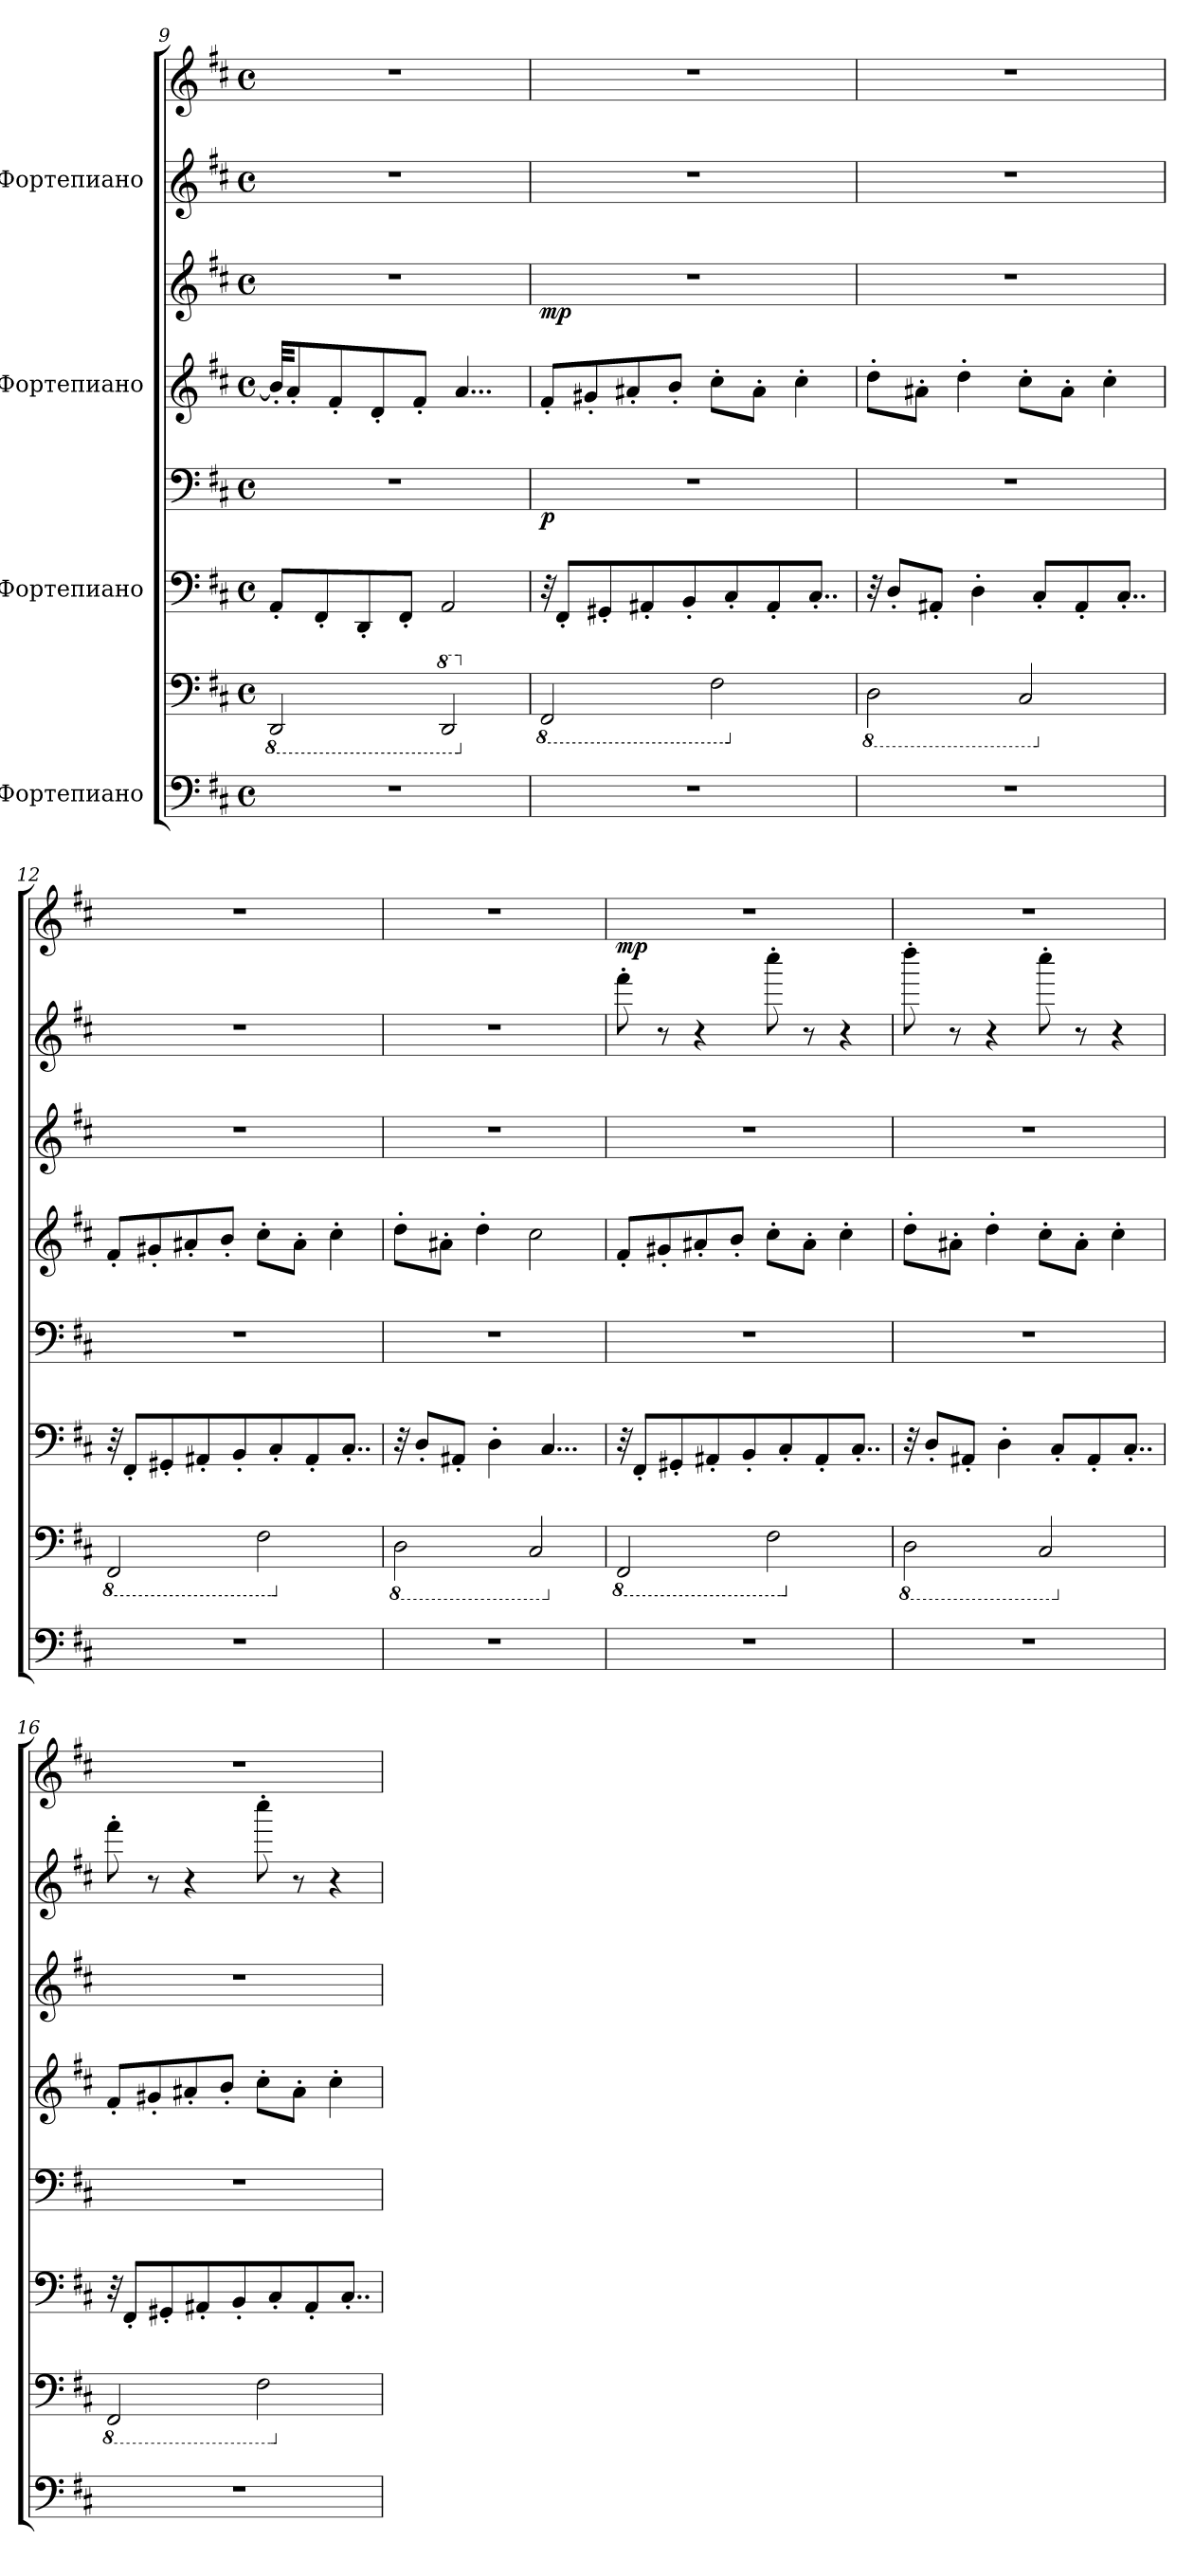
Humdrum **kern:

**kern	**kern	**kern	**kern	**dynam	**kern	**kern	**dynam	**kern	**kern	**dynam
*part4	*part4	*part3	*part3	*part3	*part2	*part2	*part2	*part1	*part1	*part1
*staff8	*staff7	*staff6	*staff5	*staff5/6	*staff4	*staff3	*staff3/4	*staff2	*staff1	*staff1/2
*I"Фортепиано	*	*I"Фортепиано	*	*	*I"Фортепиано	*	*	*I"Фортепиано	*	*
*clefF4	*clefF4	*clefF4	*clefF4	*	*clefG2	*clefG2	*	*clefG2	*clefG2	*
*k[f#c#]	*k[f#c#]	*k[f#c#]	*k[f#c#]	*	*k[f#c#]	*k[f#c#]	*	*k[f#c#]	*k[f#c#]	*
*M4/4	*M4/4	*M4/4	*M4/4	*	*M4/4	*M4/4	*	*M4/4	*M4/4	*
*met(c)	*met(c)	*met(c)	*met(c)	*	*met(c)	*met(c)	*	*met(c)	*met(c)	*
*	*8ba	*	*	*	*	*	*	*	*	*
=9	=9	=9	=9	=9	=9	=9	=9	=9	=9	=9
1r	2DDD/	8AA'/L	1r	.	32b'/KKL]	1r	.	1r	1r	.
.	.	.	.	.	8a'/	.	.	.	.	.
.	.	8FF#'/	.	.	.	.	.	.	.	.
.	.	.	.	.	8f#'/	.	.	.	.	.
.	.	8DD'/	.	.	.	.	.	.	.	.
.	.	.	.	.	8d'/	.	.	.	.	.
.	.	8FF#'/J	.	.	.	.	.	.	.	.
.	.	.	.	.	8f#'/J	.	.	.	.	.
*	*8va	*	*	*	*	*	*	*	*	*
.	2D/	2AA/	.	.	.	.	.	.	.	.
.	.	.	.	.	4...a/	.	.	.	.	.
!!LO:PB:g=z
=10	=10	=10	=10	=10	=10	=10	=10	=10	=10	=10
*	*X8ba	*	*	*	*	*	*	*	*	*
*	*X8va	*	*	*	*	*	*	*	*	*
*	*8ba	*	*	*	*	*	*	*	*	*
*	*	*	*	*	*	*	*	*	*MM80	*
!	!	!	!	!LO:DY:b	!	!	!LO:DY:b	!	!	!
1r	2FFF#/	32r	1r	p	8f#'/L	1r	mp	1r	1r	.
.	.	8FF#'/L	.	.	.	.	.	.	.	.
.	.	.	.	.	8g#X'/	.	.	.	.	.
.	.	8GG#X'/	.	.	.	.	.	.	.	.
.	.	.	.	.	8a#X'/	.	.	.	.	.
.	.	8AA#X'/	.	.	.	.	.	.	.	.
.	.	.	.	.	8b'/J	.	.	.	.	.
.	.	8BB'/	.	.	.	.	.	.	.	.
.	2FF#\	.	.	.	8cc#'\L	.	.	.	.	.
.	.	8C#'/	.	.	.	.	.	.	.	.
.	.	.	.	.	8a#'\J	.	.	.	.	.
.	.	8AA#'/	.	.	.	.	.	.	.	.
.	.	.	.	.	4cc#'\	.	.	.	.	.
.	.	8..C#'/J	.	.	.	.	.	.	.	.
=11	=11	=11	=11	=11	=11	=11	=11	=11	=11	=11
*	*X8ba	*	*	*	*	*	*	*	*	*
*	*8ba	*	*	*	*	*	*	*	*	*
1r	2DD\	32r	1r	.	8dd'\L	1r	.	1r	1r	.
.	.	8D'/L	.	.	.	.	.	.	.	.
.	.	.	.	.	8a#X'\J	.	.	.	.	.
.	.	8AA#X'/J	.	.	.	.	.	.	.	.
.	.	.	.	.	4dd'\	.	.	.	.	.
.	.	4D'\	.	.	.	.	.	.	.	.
.	2CC#/	.	.	.	8cc#'\L	.	.	.	.	.
.	.	8C#'/L	.	.	.	.	.	.	.	.
.	.	.	.	.	8a#'\J	.	.	.	.	.
.	.	8AA#'/	.	.	.	.	.	.	.	.
.	.	.	.	.	4cc#'\	.	.	.	.	.
.	.	8..C#'/J	.	.	.	.	.	.	.	.
=12	=12	=12	=12	=12	=12	=12	=12	=12	=12	=12
*	*X8ba	*	*	*	*	*	*	*	*	*
*	*8ba	*	*	*	*	*	*	*	*	*
1r	2FFF#/	32r	1r	.	8f#'/L	1r	.	1r	1r	.
.	.	8FF#'/L	.	.	.	.	.	.	.	.
.	.	.	.	.	8g#X'/	.	.	.	.	.
.	.	8GG#X'/	.	.	.	.	.	.	.	.
.	.	.	.	.	8a#X'/	.	.	.	.	.
.	.	8AA#X'/	.	.	.	.	.	.	.	.
.	.	.	.	.	8b'/J	.	.	.	.	.
.	.	8BB'/	.	.	.	.	.	.	.	.
.	2FF#\	.	.	.	8cc#'\L	.	.	.	.	.
.	.	8C#'/	.	.	.	.	.	.	.	.
.	.	.	.	.	8a#'\J	.	.	.	.	.
.	.	8AA#'/	.	.	.	.	.	.	.	.
.	.	.	.	.	4cc#'\	.	.	.	.	.
.	.	8..C#'/J	.	.	.	.	.	.	.	.
!!LO:PB:g=z
=13	=13	=13	=13	=13	=13	=13	=13	=13	=13	=13
*	*X8ba	*	*	*	*	*	*	*	*	*
*	*8ba	*	*	*	*	*	*	*	*	*
1r	2DD\	32r	1r	.	8dd'\L	1r	.	1r	1r	.
.	.	8D'/L	.	.	.	.	.	.	.	.
.	.	.	.	.	8a#X'\J	.	.	.	.	.
.	.	8AA#X'/J	.	.	.	.	.	.	.	.
.	.	.	.	.	4dd'\	.	.	.	.	.
.	.	4D'\	.	.	.	.	.	.	.	.
.	2CC#/	.	.	.	2cc#\	.	.	.	.	.
.	.	4...C#/	.	.	.	.	.	.	.	.
=14	=14	=14	=14	=14	=14	=14	=14	=14	=14	=14
*	*X8ba	*	*	*	*	*	*	*	*	*
*	*8ba	*	*	*	*	*	*	*	*	*
*	*	*	*	*	*	*	*	*	*MM85	*
!	!	!	!	!	!	!	!	!	!	!LO:DY:b
1r	2FFF#/	32r	1r	.	8f#'/L	1r	.	8fff#'\	1r	mp
.	.	8FF#'/L	.	.	.	.	.	.	.	.
.	.	.	.	.	8g#X'/	.	.	8r	.	.
.	.	8GG#X'/	.	.	.	.	.	.	.	.
.	.	.	.	.	8a#X'/	.	.	4r	.	.
.	.	8AA#X'/	.	.	.	.	.	.	.	.
.	.	.	.	.	8b'/J	.	.	.	.	.
.	.	8BB'/	.	.	.	.	.	.	.	.
.	2FF#\	.	.	.	8cc#'\L	.	.	8cccc#'\	.	.
.	.	8C#'/	.	.	.	.	.	.	.	.
.	.	.	.	.	8a#'\J	.	.	8r	.	.
.	.	8AA#'/	.	.	.	.	.	.	.	.
.	.	.	.	.	4cc#'\	.	.	4r	.	.
.	.	8..C#'/J	.	.	.	.	.	.	.	.
=15	=15	=15	=15	=15	=15	=15	=15	=15	=15	=15
*	*X8ba	*	*	*	*	*	*	*	*	*
*	*8ba	*	*	*	*	*	*	*	*	*
1r	2DD\	32r	1r	.	8dd'\L	1r	.	8dddd'\	1r	.
.	.	8D'/L	.	.	.	.	.	.	.	.
.	.	.	.	.	8a#X'\J	.	.	8r	.	.
.	.	8AA#X'/J	.	.	.	.	.	.	.	.
.	.	.	.	.	4dd'\	.	.	4r	.	.
.	.	4D'\	.	.	.	.	.	.	.	.
.	2CC#/	.	.	.	8cc#'\L	.	.	8cccc#'\	.	.
.	.	8C#'/L	.	.	.	.	.	.	.	.
.	.	.	.	.	8a#'\J	.	.	8r	.	.
.	.	8AA#'/	.	.	.	.	.	.	.	.
.	.	.	.	.	4cc#'\	.	.	4r	.	.
.	.	8..C#'/J	.	.	.	.	.	.	.	.
!!LO:PB:g=z
=16	=16	=16	=16	=16	=16	=16	=16	=16	=16	=16
*	*X8ba	*	*	*	*	*	*	*	*	*
*	*8ba	*	*	*	*	*	*	*	*	*
1r	2FFF#/	32r	1r	.	8f#'/L	1r	.	8fff#'\	1r	.
.	.	8FF#'/L	.	.	.	.	.	.	.	.
.	.	.	.	.	8g#X'/	.	.	8r	.	.
.	.	8GG#X'/	.	.	.	.	.	.	.	.
.	.	.	.	.	8a#X'/	.	.	4r	.	.
.	.	8AA#X'/	.	.	.	.	.	.	.	.
.	.	.	.	.	8b'/J	.	.	.	.	.
.	.	8BB'/	.	.	.	.	.	.	.	.
.	2FF#\	.	.	.	8cc#'\L	.	.	8cccc#'\	.	.
.	.	8C#'/	.	.	.	.	.	.	.	.
.	.	.	.	.	8a#'\J	.	.	8r	.	.
.	.	8AA#'/	.	.	.	.	.	.	.	.
.	.	.	.	.	4cc#'\	.	.	4r	.	.
.	.	8..C#'/J	.	.	.	.	.	.	.	.
*	*X8ba	*	*	*	*	*	*	*	*	*
=	=	=	=	=	=	=	=	=	=	=
*-	*-	*-	*-	*-	*-	*-	*-	*-	*-	*-
